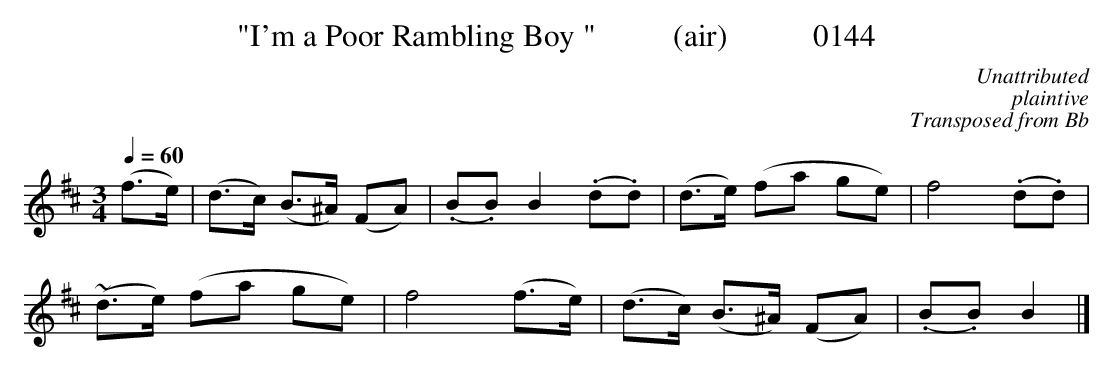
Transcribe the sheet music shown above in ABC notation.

X:1
T:"I'm a Poor Rambling Boy "          (air)           0144
C:Unattributed
C:plaintive
C:Transposed from Bb
Q:1/4=60
M:3/4
L:1/8
K:D
(f3/2e/2)|(d3/2c/2) (B3/2^A/2) (FA)|(.B.B) B2(.d.d)|(d3/2e/2) (fa ge)|f4(.d.d)|
(~d3/2e/2) (fa ge)|f4(f3/2e/2)|(d3/2c/2) (B3/2^A/2) (FA)|(.B.B) B2|]
